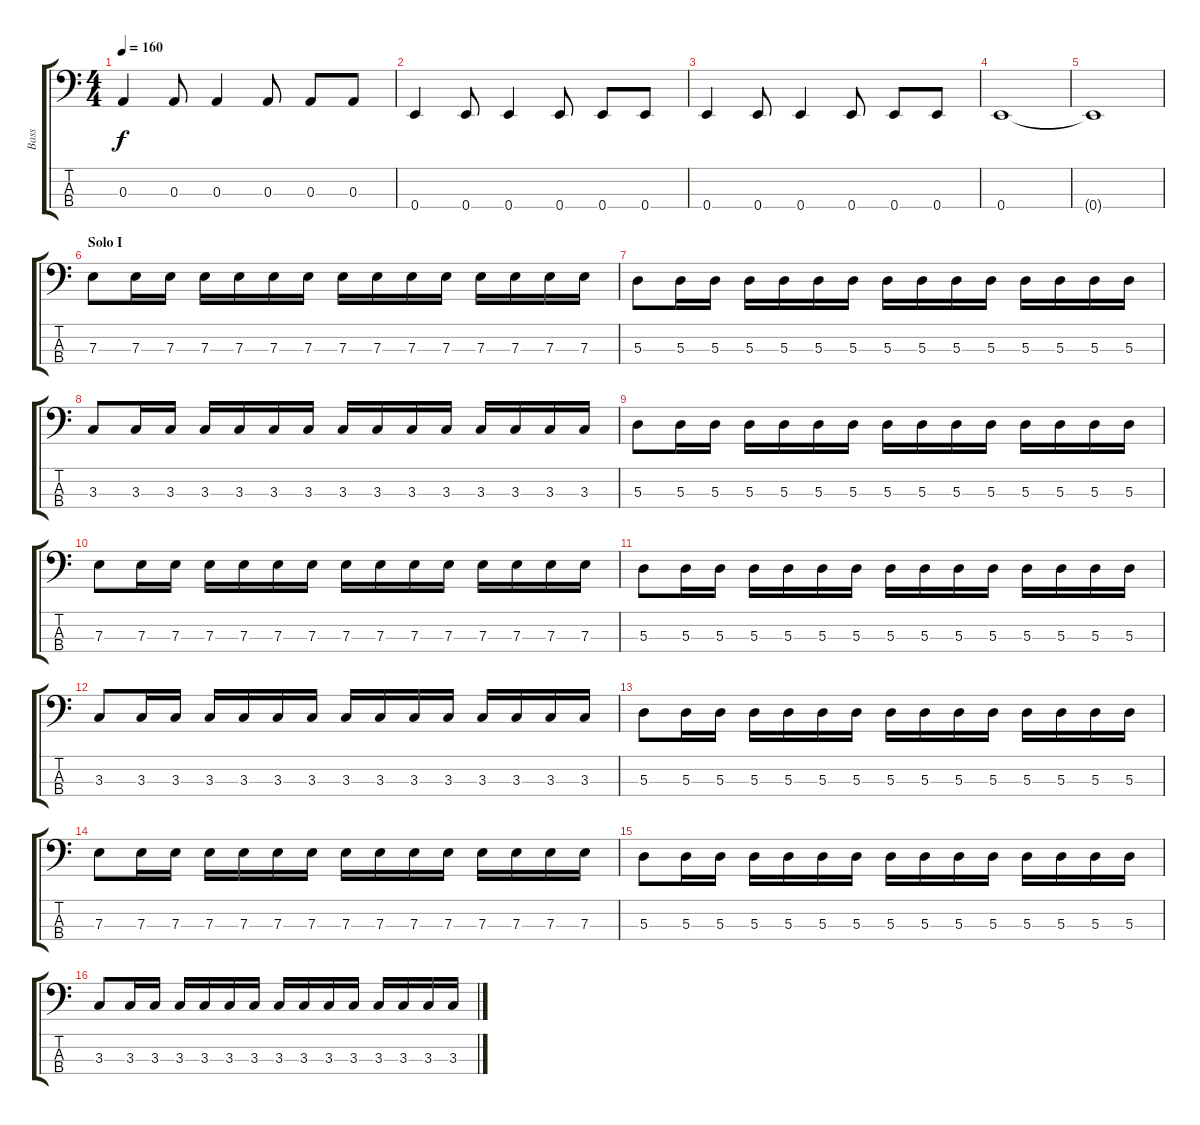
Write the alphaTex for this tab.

\track ("Bass" "Bass") {instrument electricbasspick}
\staff {score tabs}
\tuning (G2 D2 A1 E1) {hide}
\ts (4 4)
\tempo 160
\clef f4
\ks c
0.3.4{dy f} 0.3.8 0.3.4 0.3.8 0.3.8 0.3.8 |
0.4.4 0.4.8 0.4.4 0.4.8 0.4.8 0.4.8 |
0.4.4 0.4.8 0.4.4 0.4.8 0.4.8 0.4.8 |
0.4.1 |
0.4{t}.1 |
\section ("" "Solo I")
7.3.8 7.3.16 7.3.16 7.3.16 7.3.16 7.3.16 7.3.16 7.3.16 7.3.16 7.3.16 7.3.16 7.3.16 7.3.16 7.3.16 7.3.16 |
5.3.8 5.3.16 5.3.16 5.3.16 5.3.16 5.3.16 5.3.16 5.3.16 5.3.16 5.3.16 5.3.16 5.3.16 5.3.16 5.3.16 5.3.16 |
3.3.8 3.3.16 3.3.16 3.3.16 3.3.16 3.3.16 3.3.16 3.3.16 3.3.16 3.3.16 3.3.16 3.3.16 3.3.16 3.3.16 3.3.16 |
5.3.8 5.3.16 5.3.16 5.3.16 5.3.16 5.3.16 5.3.16 5.3.16 5.3.16 5.3.16 5.3.16 5.3.16 5.3.16 5.3.16 5.3.16 |
7.3.8 7.3.16 7.3.16 7.3.16 7.3.16 7.3.16 7.3.16 7.3.16 7.3.16 7.3.16 7.3.16 7.3.16 7.3.16 7.3.16 7.3.16 |
5.3.8 5.3.16 5.3.16 5.3.16 5.3.16 5.3.16 5.3.16 5.3.16 5.3.16 5.3.16 5.3.16 5.3.16 5.3.16 5.3.16 5.3.16 |
3.3.8 3.3.16 3.3.16 3.3.16 3.3.16 3.3.16 3.3.16 3.3.16 3.3.16 3.3.16 3.3.16 3.3.16 3.3.16 3.3.16 3.3.16 |
5.3.8 5.3.16 5.3.16 5.3.16 5.3.16 5.3.16 5.3.16 5.3.16 5.3.16 5.3.16 5.3.16 5.3.16 5.3.16 5.3.16 5.3.16 |
7.3.8 7.3.16 7.3.16 7.3.16 7.3.16 7.3.16 7.3.16 7.3.16 7.3.16 7.3.16 7.3.16 7.3.16 7.3.16 7.3.16 7.3.16 |
5.3.8 5.3.16 5.3.16 5.3.16 5.3.16 5.3.16 5.3.16 5.3.16 5.3.16 5.3.16 5.3.16 5.3.16 5.3.16 5.3.16 5.3.16 |
3.3.8 3.3.16 3.3.16 3.3.16 3.3.16 3.3.16 3.3.16 3.3.16 3.3.16 3.3.16 3.3.16 3.3.16 3.3.16 3.3.16 3.3.16
